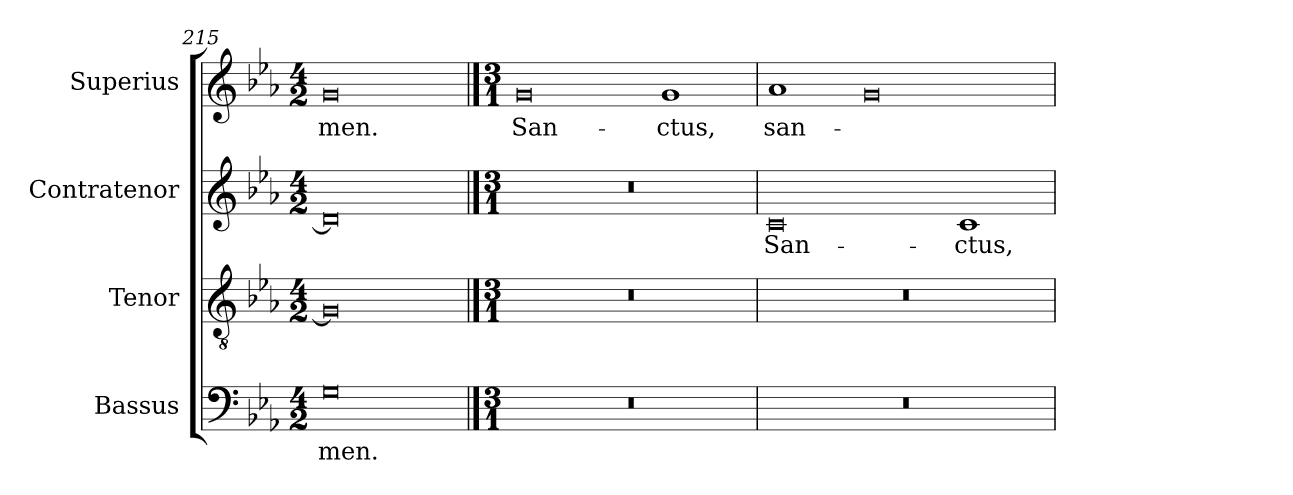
**kern	**text	**kern	**kern	**text	**kern	**text
*part4	*part4	*part3	*part2	*part2	*part1	*part1
*staff4	*staff4	*staff3	*staff2	*staff2	*staff1	*staff1
*I"Bassus	*	*I"Tenor	*I"Contratenor	*	*I"Superius	*
*I'B.	*	*I'T.	*	*	*	*
*clefF4	*	*clefGv2	*clefG2	*	*clefG2	*
*	*	*ITrd7c12	*ITrd7c12	*	*	*
*k[b-e-a-]	*	*k[b-e-a-]	*k[b-e-a-]	*	*k[b-e-a-]	*
*E-:	*	*E-:	*E-:	*	*E-:	*
*M4/2	*	*M4/2	*M4/2	*	*M4/2	*
=215	=215	=215	=215	=215	=215	=215
!	!LO:LY:b:color=#000000	!	!	!	!	!
!	!	!	!	!	!	!LO:LY:b:color=#000000
0Gi	-men.	0GGi]	0Di]	.	0gi	-men.
!!LO:PB:g=z
==1	==1	==1	==1	==1	==1	==1
*M3/1	*	*M3/1	*M3/1	*	*M3/1	*
!LO:N:vis=1	!	!LO:N:vis=1	!LO:N:vis=1	!	!	!
!	!	!	!	!	!	!LO:LY:b:color=#000000
0.r	.	0.r	0.r	.	0gi	San-
!	!	!	!	!	!	!LO:LY:b:color=#000000
.	.	.	.	.	1gi	-ctus,
=2	=2	=2	=2	=2	=2	=2
!LO:N:vis=1	!	!LO:N:vis=1	!	!	!	!
!	!	!	!	!LO:LY:b:color=#000000	!	!
!	!	!	!	!	!	!LO:LY:b:color=#000000
0.r	.	0.r	0Ci	San-	1a-i	san-
.	.	.	.	.	0gi	.
!	!	!	!	!LO:LY:b:color=#000000	!	!
.	.	.	1Ci	-ctus,	.	.
=	=	=	=	=	=	=
*-	*-	*-	*-	*-	*-	*-
